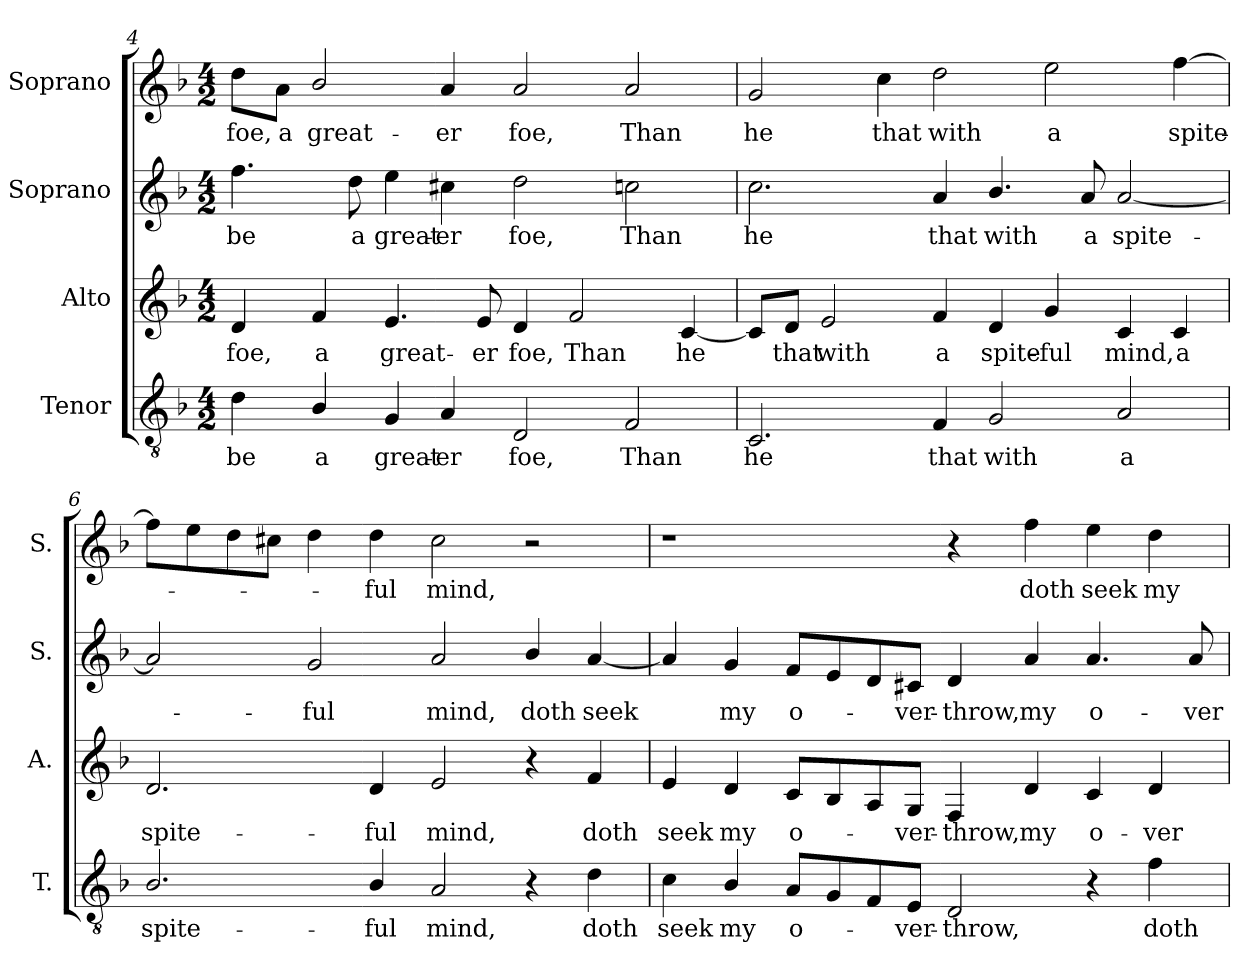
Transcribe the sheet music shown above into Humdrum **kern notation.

**kern	**text	**kern	**text	**kern	**text	**kern	**text
*part4	*part4	*part3	*part3	*part2	*part2	*part1	*part1
*staff4	*staff4	*staff3	*staff3	*staff2	*staff2	*staff1	*staff1
*I"Tenor	*	*I"Alto	*	*I"Soprano	*	*I"Soprano	*
*I'T.	*	*I'A.	*	*I'S.	*	*I'S.	*
!!LO:LB:g=z
*clefGv2	*	*clefG2	*	*clefG2	*	*clefG2	*
*ITrd7c12	*	*	*	*	*	*	*
*k[b-]	*	*k[b-]	*	*k[b-]	*	*k[b-]	*
*F:	*	*F:	*	*F:	*	*F:	*
*M4/2	*	*M4/2	*	*M4/2	*	*M4/2	*
=4	=4	=4	=4	=4	=4	=4	=4
!	!LO:LY:b:color=#000000	!	!	!	!	!	!
!	!	!	!LO:LY:b:color=#000000	!	!	!	!
!	!	!	!	!	!LO:LY:b:color=#000000	!	!
!	!	!	!	!	!	!	!LO:LY:b:color=#000000
4Di\	be	4di/	foe,	4.ffi\	be	8ddi\L	foe,
!	!	!	!	!	!	!	!LO:LY:b:color=#000000
.	.	.	.	.	.	8ai\J	a
!	!LO:LY:b:color=#000000	!	!	!	!	!	!
!	!	!	!LO:LY:b:color=#000000	!	!	!	!
!	!	!	!	!	!	!	!LO:LY:b:color=#000000
4BB-i/	a	4fi/	a	.	.	2b-i/	great-
!	!	!	!	!	!LO:LY:b:color=#000000	!	!
.	.	.	.	8ddi\	a	.	.
!	!LO:LY:b:color=#000000	!	!	!	!	!	!
!	!	!	!LO:LY:b:color=#000000	!	!	!	!
!	!	!	!	!	!LO:LY:b:color=#000000	!	!
4GGi/	great-	4.ei/	great-	4eei\	great-	.	.
!	!LO:LY:b:color=#000000	!	!	!	!	!	!
!	!	!	!	!	!LO:LY:b:color=#000000	!	!
!	!	!	!	!	!	!	!LO:LY:b:color=#000000
4AAi/	-er	.	.	4cc#Xi\	-er	4ai/	-er
!	!	!	!LO:LY:b:color=#000000	!	!	!	!
.	.	8ei/	-er	.	.	.	.
!	!LO:LY:b:color=#000000	!	!	!	!	!	!
!	!	!	!LO:LY:b:color=#000000	!	!	!	!
!	!	!	!	!	!LO:LY:b:color=#000000	!	!
!	!	!	!	!	!	!	!LO:LY:b:color=#000000
2DDi/	foe,	4di/	foe,	2ddi\	foe,	2ai/	foe,
!	!	!	!LO:LY:b:color=#000000	!	!	!	!
.	.	2fi/	Than	.	.	.	.
!	!LO:LY:b:color=#000000	!	!	!	!	!	!
!	!	!	!	!	!LO:LY:b:color=#000000	!	!
!	!	!	!	!	!	!	!LO:LY:b:color=#000000
2FFi/	Than	.	.	2ccni\	Than	2ai/	Than
!	!	!	!LO:LY:b:color=#000000	!	!	!	!
.	.	[4ci/	he	.	.	.	.
=5	=5	=5	=5	=5	=5	=5	=5
!	!LO:LY:b:color=#000000	!	!	!	!	!	!
!	!	!	!	!	!LO:LY:b:color=#000000	!	!
!	!	!	!	!	!	!	!LO:LY:b:color=#000000
2.CCi/	he	8ci/L]	.	2.cci\	he	2gi/	he
!	!	!	!LO:LY:b:color=#000000	!	!	!	!
.	.	8di/J	that	.	.	.	.
!	!	!	!LO:LY:b:color=#000000	!	!	!	!
.	.	2ei/	with	.	.	.	.
!	!	!	!	!	!	!	!LO:LY:b:color=#000000
.	.	.	.	.	.	4cci\	that
!	!LO:LY:b:color=#000000	!	!	!	!	!	!
!	!	!	!LO:LY:b:color=#000000	!	!	!	!
!	!	!	!	!	!LO:LY:b:color=#000000	!	!
!	!	!	!	!	!	!	!LO:LY:b:color=#000000
4FFi/	that	4fi/	a	4ai/	that	2ddi\	with
!	!LO:LY:b:color=#000000	!	!	!	!	!	!
!	!	!	!LO:LY:b:color=#000000	!	!	!	!
!	!	!	!	!	!LO:LY:b:color=#000000	!	!
2GGi/	with	4di/	spite-	4.b-i/	with	.	.
!	!	!	!LO:LY:b:color=#000000	!	!	!	!
!	!	!	!	!	!	!	!LO:LY:b:color=#000000
.	.	4gi/	-ful	.	.	2eei\	a
!	!	!	!	!	!LO:LY:b:color=#000000	!	!
.	.	.	.	8ai/	a	.	.
!	!LO:LY:b:color=#000000	!	!	!	!	!	!
!	!	!	!LO:LY:b:color=#000000	!	!	!	!
!	!	!	!	!	!LO:LY:b:color=#000000	!	!
2AAi/	a	4ci/	mind,	[2ai/	spite-	.	.
!	!	!	!LO:LY:b:color=#000000	!	!	!	!
!	!	!	!	!	!	!	!LO:LY:b:color=#000000
.	.	4ci/	a	.	.	[4ffi\	spite-
=6	=6	=6	=6	=6	=6	=6	=6
!	!LO:LY:b:color=#000000	!	!	!	!	!	!
!	!	!	!LO:LY:b:color=#000000	!	!	!	!
2.BB-i/	spite-	2.di/	spite-	2ai/]	.	8ffi\L]	.
.	.	.	.	.	.	8eei\	.
.	.	.	.	.	.	8ddi\	.
.	.	.	.	.	.	8cc#Xi\J	.
!	!	!	!	!	!LO:LY:b:color=#000000	!	!
.	.	.	.	2gi/	-ful	4ddi\	.
!	!LO:LY:b:color=#000000	!	!	!	!	!	!
!	!	!	!LO:LY:b:color=#000000	!	!	!	!
!	!	!	!	!	!	!	!LO:LY:b:color=#000000
4BB-i/	-ful	4di/	-ful	.	.	4ddi\	-ful
!	!LO:LY:b:color=#000000	!	!	!	!	!	!
!	!	!	!LO:LY:b:color=#000000	!	!	!	!
!	!	!	!	!	!LO:LY:b:color=#000000	!	!
!	!	!	!	!	!	!	!LO:LY:b:color=#000000
2AAi/	mind,	2ei/	mind,	2ai/	mind,	2cc#i\	mind,
!	!	!	!	!	!LO:LY:b:color=#000000	!	!
4r	.	4r	.	4b-i/	doth	2r	.
!	!LO:LY:b:color=#000000	!	!	!	!	!	!
!	!	!	!LO:LY:b:color=#000000	!	!	!	!
!	!	!	!	!	!LO:LY:b:color=#000000	!	!
4Di\	doth	4fi/	doth	[4ai/	seek	.	.
!!LO:LB:g=z
=7	=7	=7	=7	=7	=7	=7	=7
!	!LO:LY:b:color=#000000	!	!	!	!	!	!
!	!	!	!LO:LY:b:color=#000000	!	!	!	!
4Ci\	seek	4ei/	seek	4ai/]	.	1r	.
!	!LO:LY:b:color=#000000	!	!	!	!	!	!
!	!	!	!LO:LY:b:color=#000000	!	!	!	!
!	!	!	!	!	!LO:LY:b:color=#000000	!	!
4BB-i/	my	4di/	my	4gi/	my	.	.
!	!LO:LY:b:color=#000000	!	!	!	!	!	!
!	!	!	!LO:LY:b:color=#000000	!	!	!	!
!	!	!	!	!	!LO:LY:b:color=#000000	!	!
8AAi/L	o-	8ci/L	o-	8fi/L	o-	.	.
8GGi/	.	8B-i/	.	8ei/	.	.	.
8FFi/	.	8Ai/	.	8di/	.	.	.
!	!LO:LY:b:color=#000000	!	!	!	!	!	!
!	!	!	!LO:LY:b:color=#000000	!	!	!	!
!	!	!	!	!	!LO:LY:b:color=#000000	!	!
8EEi/J	-ver-	8Gi/J	-ver-	8c#Xi/J	-ver-	.	.
!	!LO:LY:b:color=#000000	!	!	!	!	!	!
!	!	!	!LO:LY:b:color=#000000	!	!	!	!
!	!	!	!	!	!LO:LY:b:color=#000000	!	!
2DDi/	-throw,	4Fi/	-throw,	4di/	-throw,	4r	.
!	!	!	!LO:LY:b:color=#000000	!	!	!	!
!	!	!	!	!	!LO:LY:b:color=#000000	!	!
!	!	!	!	!	!	!	!LO:LY:b:color=#000000
.	.	4di/	my	4ai/	my	4ffi\	doth
!	!	!	!LO:LY:b:color=#000000	!	!	!	!
!	!	!	!	!	!LO:LY:b:color=#000000	!	!
!	!	!	!	!	!	!	!LO:LY:b:color=#000000
4r	.	4ci/	o-	4.ai/	o-	4eei\	seek
!	!LO:LY:b:color=#000000	!	!	!	!	!	!
!	!	!	!LO:LY:b:color=#000000	!	!	!	!
!	!	!	!	!	!	!	!LO:LY:b:color=#000000
4Fi\	doth	4di/	-ver-	.	.	4ddi\	my
!	!	!	!	!	!LO:LY:b:color=#000000	!	!
.	.	.	.	8ai/	-ver-	.	.
=	=	=	=	=	=	=	=
*-	*-	*-	*-	*-	*-	*-	*-
